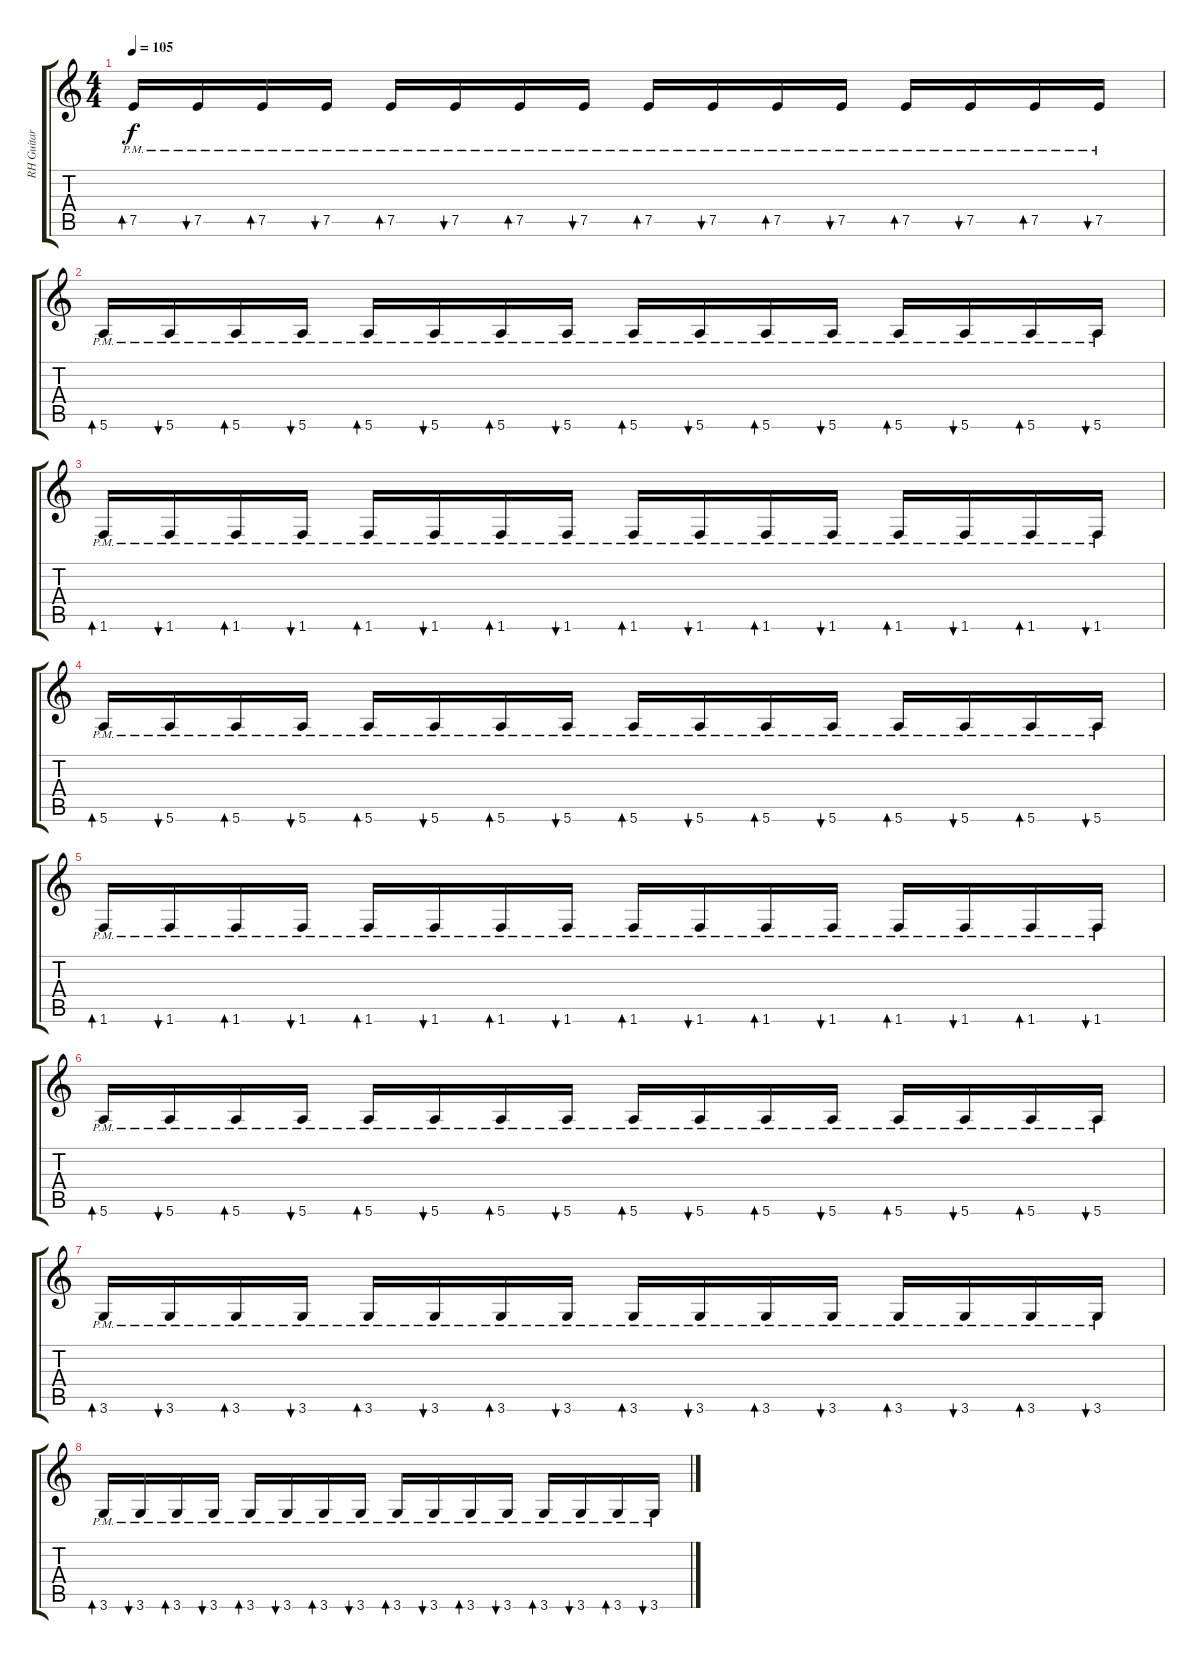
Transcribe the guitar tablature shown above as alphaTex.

\track ("RH Guitar" "RH Guitar") {instrument overdrivenguitar}
\staff {score tabs}
\tuning (E4 B3 G3 D3 A2 E2) {hide}
\ts (4 4)
\tempo 105
\clef g2
\ks c
7.5{pm}.16{bd 60 dy f} 7.5{pm}.16{bu 60} 7.5{pm}.16{bd 60} 7.5{pm}.16{bu 60} 7.5{pm}.16{bd 60} 7.5{pm}.16{bu 60} 7.5{pm}.16{bd 60} 7.5{pm}.16{bu 60} 7.5{pm}.16{bd 60} 7.5{pm}.16{bu 60} 7.5{pm}.16{bd 60} 7.5{pm}.16{bu 60} 7.5{pm}.16{bd 60} 7.5{pm}.16{bu 60} 7.5{pm}.16{bd 60} 7.5{pm}.16{bu 60} |
5.6{pm}.16{bd 60} 5.6{pm}.16{bu 60} 5.6{pm}.16{bd 60} 5.6{pm}.16{bu 60} 5.6{pm}.16{bd 60} 5.6{pm}.16{bu 60} 5.6{pm}.16{bd 60} 5.6{pm}.16{bu 60} 5.6{pm}.16{bd 60} 5.6{pm}.16{bu 60} 5.6{pm}.16{bd 60} 5.6{pm}.16{bu 60} 5.6{pm}.16{bd 60} 5.6{pm}.16{bu 60} 5.6{pm}.16{bd 60} 5.6{pm}.16{bu 60} |
1.6{pm}.16{bd 60} 1.6{pm}.16{bu 60} 1.6{pm}.16{bd 60} 1.6{pm}.16{bu 60} 1.6{pm}.16{bd 60} 1.6{pm}.16{bu 60} 1.6{pm}.16{bd 60} 1.6{pm}.16{bu 60} 1.6{pm}.16{bd 60} 1.6{pm}.16{bu 60} 1.6{pm}.16{bd 60} 1.6{pm}.16{bu 60} 1.6{pm}.16{bd 60} 1.6{pm}.16{bu 60} 1.6{pm}.16{bd 60} 1.6{pm}.16{bu 60} |
5.6{pm}.16{bd 60} 5.6{pm}.16{bu 60} 5.6{pm}.16{bd 60} 5.6{pm}.16{bu 60} 5.6{pm}.16{bd 60} 5.6{pm}.16{bu 60} 5.6{pm}.16{bd 60} 5.6{pm}.16{bu 60} 5.6{pm}.16{bd 60} 5.6{pm}.16{bu 60} 5.6{pm}.16{bd 60} 5.6{pm}.16{bu 60} 5.6{pm}.16{bd 60} 5.6{pm}.16{bu 60} 5.6{pm}.16{bd 60} 5.6{pm}.16{bu 60} |
1.6{pm}.16{bd 60} 1.6{pm}.16{bu 60} 1.6{pm}.16{bd 60} 1.6{pm}.16{bu 60} 1.6{pm}.16{bd 60} 1.6{pm}.16{bu 60} 1.6{pm}.16{bd 60} 1.6{pm}.16{bu 60} 1.6{pm}.16{bd 60} 1.6{pm}.16{bu 60} 1.6{pm}.16{bd 60} 1.6{pm}.16{bu 60} 1.6{pm}.16{bd 60} 1.6{pm}.16{bu 60} 1.6{pm}.16{bd 60} 1.6{pm}.16{bu 60} |
5.6{pm}.16{bd 60} 5.6{pm}.16{bu 60} 5.6{pm}.16{bd 60} 5.6{pm}.16{bu 60} 5.6{pm}.16{bd 60} 5.6{pm}.16{bu 60} 5.6{pm}.16{bd 60} 5.6{pm}.16{bu 60} 5.6{pm}.16{bd 60} 5.6{pm}.16{bu 60} 5.6{pm}.16{bd 60} 5.6{pm}.16{bu 60} 5.6{pm}.16{bd 60} 5.6{pm}.16{bu 60} 5.6{pm}.16{bd 60} 5.6{pm}.16{bu 60} |
3.6{pm}.16{bd 60} 3.6{pm}.16{bu 60} 3.6{pm}.16{bd 60} 3.6{pm}.16{bu 60} 3.6{pm}.16{bd 60} 3.6{pm}.16{bu 60} 3.6{pm}.16{bd 60} 3.6{pm}.16{bu 60} 3.6{pm}.16{bd 60} 3.6{pm}.16{bu 60} 3.6{pm}.16{bd 60} 3.6{pm}.16{bu 60} 3.6{pm}.16{bd 60} 3.6{pm}.16{bu 60} 3.6{pm}.16{bd 60} 3.6{pm}.16{bu 60} |
3.6{pm}.16{bd 60} 3.6{pm}.16{bu 60} 3.6{pm}.16{bd 60} 3.6{pm}.16{bu 60} 3.6{pm}.16{bd 60} 3.6{pm}.16{bu 60} 3.6{pm}.16{bd 60} 3.6{pm}.16{bu 60} 3.6{pm}.16{bd 60} 3.6{pm}.16{bu 60} 3.6{pm}.16{bd 60} 3.6{pm}.16{bu 60} 3.6{pm}.16{bd 60} 3.6{pm}.16{bu 60} 3.6{pm}.16{bd 60} 3.6{pm}.16{bu 60}
